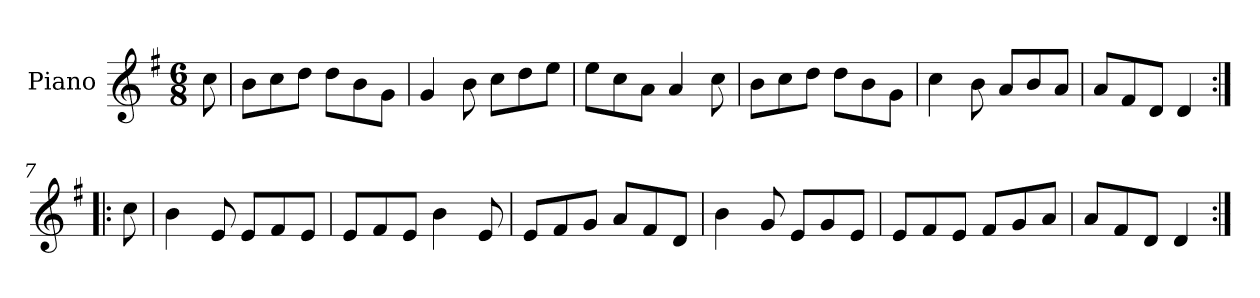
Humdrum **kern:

**kern
*part1
*staff1
*I"Piano
*I'Pno.
*clefG2
*k[f#]
*M6/8
=
8cc\
=1
8b\L
8cc\
8dd\J
8dd\L
8b\
8g\J
=2
4g/
8b\
8cc\L
8dd\
8ee\J
=3
8ee\L
8cc\
8a\J
4a/
8cc\
=4
8b\L
8cc\
8dd\J
8dd\L
8b\
8g\J
=5
4cc\
8b\
8a/L
8b/
8a/J
=6
8a/L
8f#/
8d/J
4d/
=7:|!|:
8cc\
=8
4b\
8e/
8e/L
8f#/
8e/J
=9
8e/L
8f#/
8e/J
4b\
8e/
=10
8e/L
8f#/
8g/J
8a/L
8f#/
8d/J
=11
4b\
8g/
8e/L
8g/
8e/J
=12
8e/L
8f#/
8e/J
8f#/L
8g/
8a/J
=13
8a/L
8f#/
8d/J
4d/
=:|!
*-
